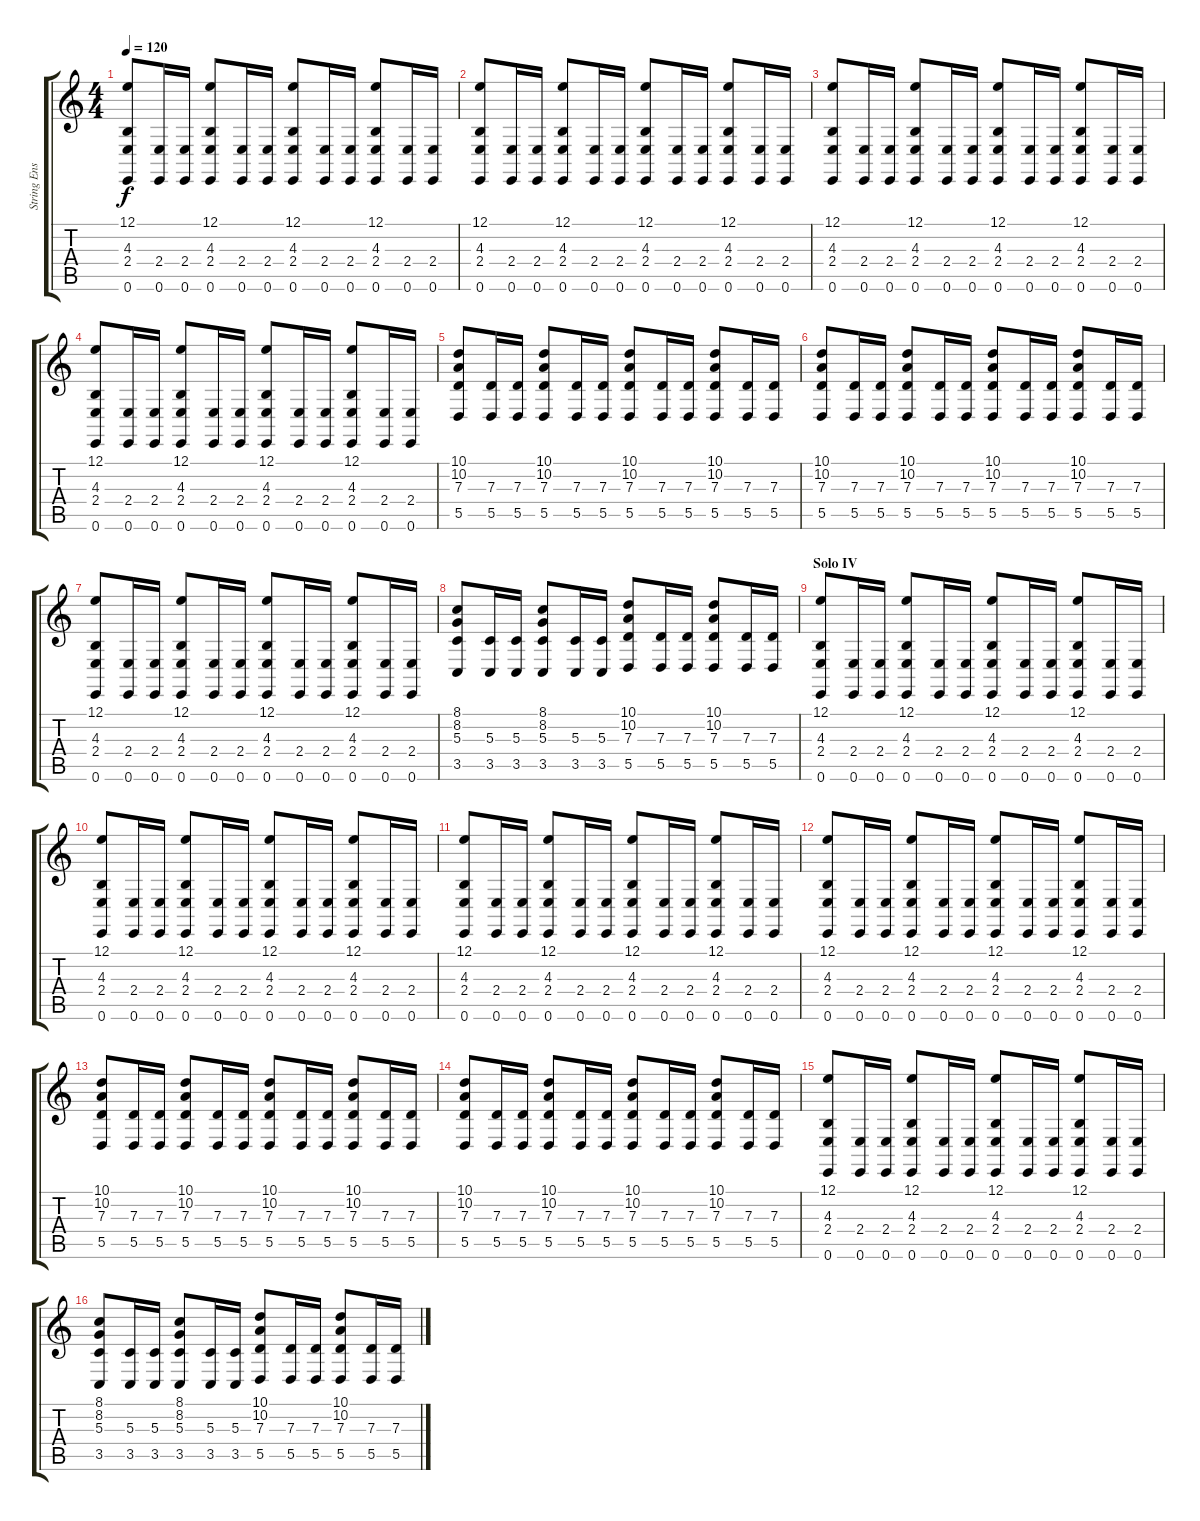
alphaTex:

\track ("String Ensemble 2" "String Ens") {instrument stringensemble1}
\staff {score tabs}
\tuning (E4 B3 G3 D3 A2 E2) {hide}
\ts (4 4)
\tempo 120
\clef g2
\ks c
(12.1 4.3 2.4 0.6).8{dy f volume 8 instrument stringensemble1} (2.4 0.6).16 (2.4 0.6).16 (12.1 4.3 2.4 0.6).8 (2.4 0.6).16 (2.4 0.6).16 (12.1 4.3 2.4 0.6).8 (2.4 0.6).16 (2.4 0.6).16 (12.1 4.3 2.4 0.6).8 (2.4 0.6).16 (2.4 0.6).16 |
(12.1 4.3 2.4 0.6).8{volume 8 instrument stringensemble1} (2.4 0.6).16 (2.4 0.6).16 (12.1 4.3 2.4 0.6).8 (2.4 0.6).16 (2.4 0.6).16 (12.1 4.3 2.4 0.6).8 (2.4 0.6).16 (2.4 0.6).16 (12.1 4.3 2.4 0.6).8 (2.4 0.6).16 (2.4 0.6).16 |
(12.1 4.3 2.4 0.6).8{volume 8 instrument stringensemble1} (2.4 0.6).16 (2.4 0.6).16 (12.1 4.3 2.4 0.6).8 (2.4 0.6).16 (2.4 0.6).16 (12.1 4.3 2.4 0.6).8 (2.4 0.6).16 (2.4 0.6).16 (12.1 4.3 2.4 0.6).8 (2.4 0.6).16 (2.4 0.6).16 |
(12.1 4.3 2.4 0.6).8{volume 8 instrument stringensemble1} (2.4 0.6).16 (2.4 0.6).16 (12.1 4.3 2.4 0.6).8 (2.4 0.6).16 (2.4 0.6).16 (12.1 4.3 2.4 0.6).8 (2.4 0.6).16 (2.4 0.6).16 (12.1 4.3 2.4 0.6).8 (2.4 0.6).16 (2.4 0.6).16 |
(10.1 10.2 7.3 5.5).8 (7.3 5.5).16 (7.3 5.5).16 (10.1 10.2 7.3 5.5).8 (7.3 5.5).16 (7.3 5.5).16 (10.1 10.2 7.3 5.5).8 (7.3 5.5).16 (7.3 5.5).16 (10.1 10.2 7.3 5.5).8 (7.3 5.5).16 (7.3 5.5).16 |
(10.1 10.2 7.3 5.5).8 (7.3 5.5).16 (7.3 5.5).16 (10.1 10.2 7.3 5.5).8 (7.3 5.5).16 (7.3 5.5).16 (10.1 10.2 7.3 5.5).8 (7.3 5.5).16 (7.3 5.5).16 (10.1 10.2 7.3 5.5).8 (7.3 5.5).16 (7.3 5.5).16 |
(12.1 4.3 2.4 0.6).8 (2.4 0.6).16 (2.4 0.6).16 (12.1 4.3 2.4 0.6).8 (2.4 0.6).16 (2.4 0.6).16 (12.1 4.3 2.4 0.6).8 (2.4 0.6).16 (2.4 0.6).16 (12.1 4.3 2.4 0.6).8 (2.4 0.6).16 (2.4 0.6).16 |
(8.1 8.2 5.3 3.5).8 (5.3 3.5).16 (5.3 3.5).16 (8.1 8.2 5.3 3.5).8 (5.3 3.5).16 (5.3 3.5).16 (10.1 10.2 7.3 5.5).8 (7.3 5.5).16 (7.3 5.5).16 (10.1 10.2 7.3 5.5).8 (7.3 5.5).16 (7.3 5.5).16 |
\section ("" "Solo IV")
(12.1 4.3 2.4 0.6).8{volume 8 instrument stringensemble1} (2.4 0.6).16 (2.4 0.6).16 (12.1 4.3 2.4 0.6).8 (2.4 0.6).16 (2.4 0.6).16 (12.1 4.3 2.4 0.6).8 (2.4 0.6).16 (2.4 0.6).16 (12.1 4.3 2.4 0.6).8 (2.4 0.6).16 (2.4 0.6).16 |
(12.1 4.3 2.4 0.6).8{volume 8 instrument stringensemble1} (2.4 0.6).16 (2.4 0.6).16 (12.1 4.3 2.4 0.6).8 (2.4 0.6).16 (2.4 0.6).16 (12.1 4.3 2.4 0.6).8 (2.4 0.6).16 (2.4 0.6).16 (12.1 4.3 2.4 0.6).8 (2.4 0.6).16 (2.4 0.6).16 |
(12.1 4.3 2.4 0.6).8{volume 8 instrument stringensemble1} (2.4 0.6).16 (2.4 0.6).16 (12.1 4.3 2.4 0.6).8 (2.4 0.6).16 (2.4 0.6).16 (12.1 4.3 2.4 0.6).8 (2.4 0.6).16 (2.4 0.6).16 (12.1 4.3 2.4 0.6).8 (2.4 0.6).16 (2.4 0.6).16 |
(12.1 4.3 2.4 0.6).8{volume 8 instrument stringensemble1} (2.4 0.6).16 (2.4 0.6).16 (12.1 4.3 2.4 0.6).8 (2.4 0.6).16 (2.4 0.6).16 (12.1 4.3 2.4 0.6).8 (2.4 0.6).16 (2.4 0.6).16 (12.1 4.3 2.4 0.6).8 (2.4 0.6).16 (2.4 0.6).16 |
(10.1 10.2 7.3 5.5).8 (7.3 5.5).16 (7.3 5.5).16 (10.1 10.2 7.3 5.5).8 (7.3 5.5).16 (7.3 5.5).16 (10.1 10.2 7.3 5.5).8 (7.3 5.5).16 (7.3 5.5).16 (10.1 10.2 7.3 5.5).8 (7.3 5.5).16 (7.3 5.5).16 |
(10.1 10.2 7.3 5.5).8 (7.3 5.5).16 (7.3 5.5).16 (10.1 10.2 7.3 5.5).8 (7.3 5.5).16 (7.3 5.5).16 (10.1 10.2 7.3 5.5).8 (7.3 5.5).16 (7.3 5.5).16 (10.1 10.2 7.3 5.5).8 (7.3 5.5).16 (7.3 5.5).16 |
(12.1 4.3 2.4 0.6).8 (2.4 0.6).16 (2.4 0.6).16 (12.1 4.3 2.4 0.6).8 (2.4 0.6).16 (2.4 0.6).16 (12.1 4.3 2.4 0.6).8 (2.4 0.6).16 (2.4 0.6).16 (12.1 4.3 2.4 0.6).8 (2.4 0.6).16 (2.4 0.6).16 |
(8.1 8.2 5.3 3.5).8 (5.3 3.5).16 (5.3 3.5).16 (8.1 8.2 5.3 3.5).8 (5.3 3.5).16 (5.3 3.5).16 (10.1 10.2 7.3 5.5).8 (7.3 5.5).16 (7.3 5.5).16 (10.1 10.2 7.3 5.5).8 (7.3 5.5).16 (7.3 5.5).16
